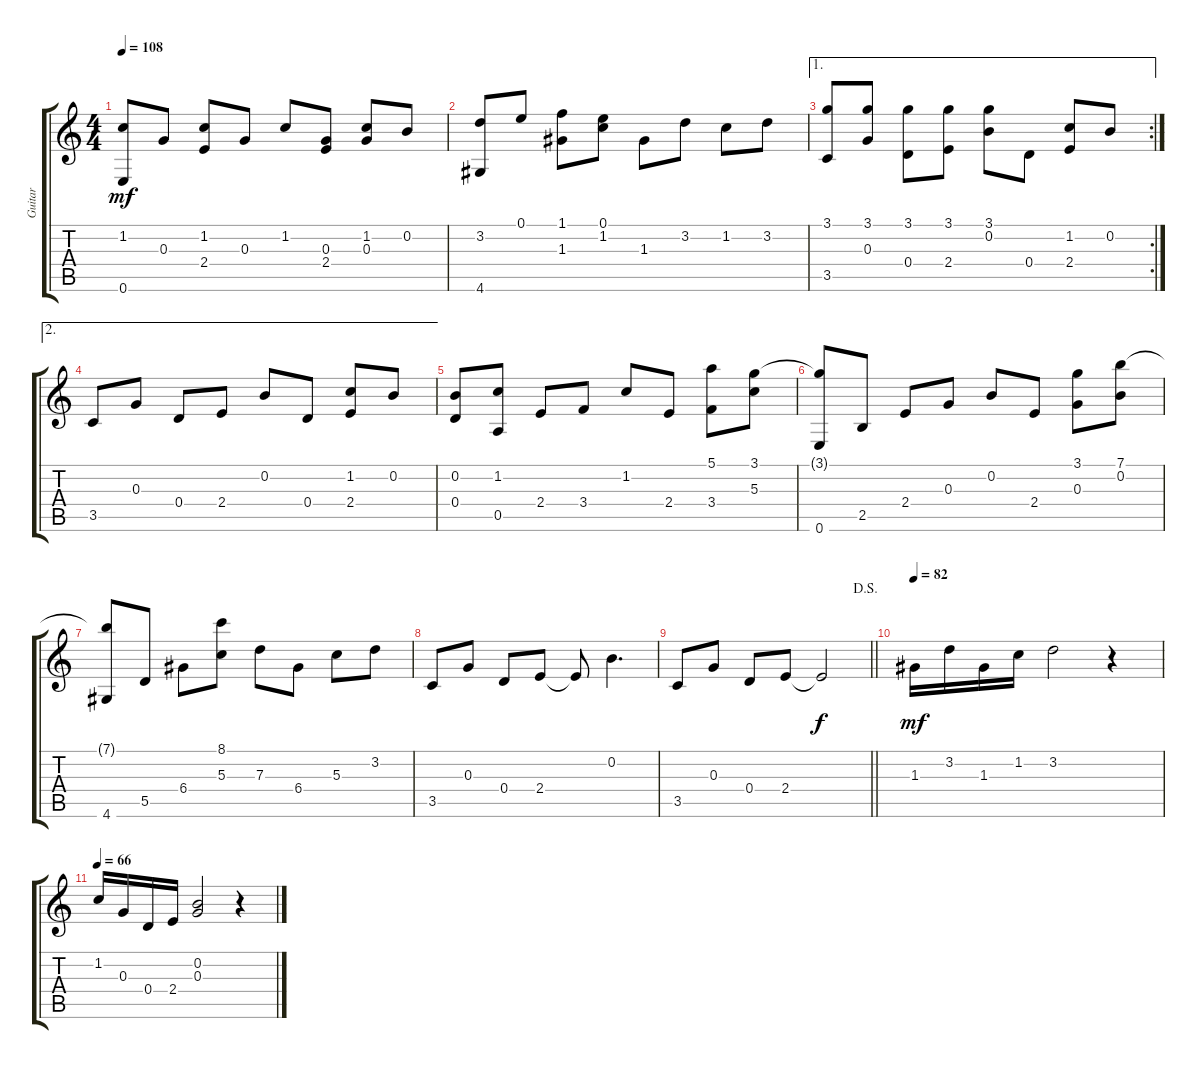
\track ("Guitar" "Guitar") {instrument acousticguitarnylon}
\staff {score tabs}
\tuning (E4 B3 G3 D3 A2 E2) {hide}
\ts (4 4)
\tempo 108
\clef g2
\ks c
(1.2 0.6).8{dy mf} 0.3.8 (1.2 2.4).8 0.3.8 1.2.8 (0.3 2.4).8 (1.2 0.3).8 0.2.8 |
(3.2 4.6).8 0.1.8 (1.1 1.3).8 (0.1 1.2).8 1.3.8 3.2.8 1.2.8 3.2.8 |
\ae 1
\rc 2
(3.1 3.5).8 (3.1 0.3).8 (3.1 0.4).8 (3.1 2.4).8 (3.1 0.2).8 0.4.8 (1.2 2.4).8 0.2.8 |
\ae 2
3.5.8 0.3.8 0.4.8 2.4.8 0.2.8 0.4.8 (1.2 2.4).8 0.2.8 |
(0.2 0.4).8 (1.2 0.5).8 2.4.8 3.4.8 1.2.8 2.4.8 (5.1 3.4).8 (3.1 5.3).8 |
(3.1{t} 0.6).8 2.5.8 2.4.8 0.3.8 0.2.8 2.4.8 (3.1 0.3).8 (7.1 0.2).8 |
(7.1{t} 4.6).8 5.5.8 6.4.8 (8.1 5.3).8 7.3.8 6.4.8 5.3.8 3.2.8 |
3.5.8 0.3.8 0.4.8 2.4.8 2.4{t}.8 0.2.4{d} |
\jump dalsegno
\barLineRight lightlight
3.5.8 0.3.8 0.4.8 2.4.8 2.4{t}.2{dy f} |
\tempo 82
1.3.16{dy mf} 3.2.16 1.3.16 1.2.16 3.2.2 r.4 |
\tempo 66
1.2.16 0.3.16 0.4.16 2.4.16 (0.2 0.3).2 r.4
